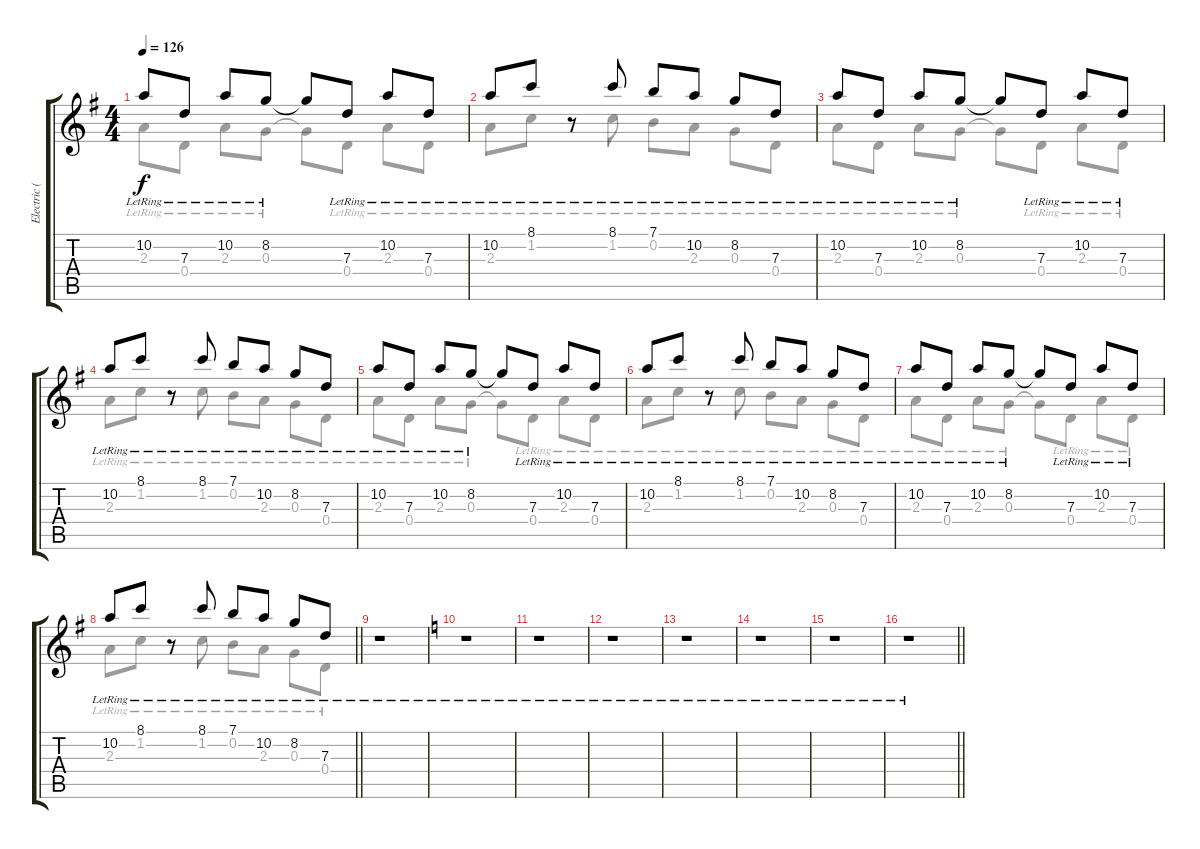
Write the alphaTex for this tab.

\track ("Electric (clean #1)" "Electric (") {instrument electricguitarclean}
\staff {score tabs}
\tuning (E4 B3 G3 D3 A2 E2) {hide}
\voice
\ts (4 4)
\tempo 126
\clef g2
\ks g
10.2{lr}.8{dy f} 7.3{lr}.8 10.2{lr}.8 8.2{lr}.8 8.2{t}.8 7.3{lr}.8 10.2{lr}.8 7.3{lr}.8 |
10.2{lr}.8 8.1{lr}.8 r.8 8.1{lr}.8 7.1{lr}.8 10.2{lr}.8 8.2{lr}.8 7.3{lr}.8 |
10.2{lr}.8 7.3{lr}.8 10.2{lr}.8 8.2{lr}.8 8.2{t}.8 7.3{lr}.8 10.2{lr}.8 7.3{lr}.8 |
10.2{lr}.8 8.1{lr}.8 r.8 8.1{lr}.8 7.1{lr}.8 10.2{lr}.8 8.2{lr}.8 7.3{lr}.8 |
10.2{lr}.8 7.3{lr}.8 10.2{lr}.8 8.2{lr}.8 8.2{t}.8 7.3{lr}.8 10.2{lr}.8 7.3{lr}.8 |
10.2{lr}.8 8.1{lr}.8 r.8 8.1{lr}.8 7.1{lr}.8 10.2{lr}.8 8.2{lr}.8 7.3{lr}.8 |
10.2{lr}.8 7.3{lr}.8 10.2{lr}.8 8.2{lr}.8 8.2{t}.8 7.3{lr}.8 10.2{lr}.8 7.3{lr}.8 |
\barLineRight lightlight
10.2{lr}.8 8.1{lr}.8 r.8 8.1{lr}.8 7.1{lr}.8 10.2{lr}.8 8.2{lr}.8 7.3{lr}.8 |
r.1 |
\ks c
r.1 |
r.1 |
r.1 |
r.1 |
r.1 |
r.1 |
\barLineRight lightlight
r.1
\voice
\clef g2
\ottava regular
\simile none
\ks g
2.3{lr}.8{dy f} 0.4{lr}.8 2.3{lr}.8 0.3{lr}.8 0.3{t}.8 0.4{lr}.8 2.3{lr}.8 0.4{lr}.8 |
2.3{lr}.8 1.2{lr}.8 r.8 1.2{lr}.8 0.2{lr}.8 2.3{lr}.8 0.3{lr}.8 0.4{lr}.8 |
2.3{lr}.8 0.4{lr}.8 2.3{lr}.8 0.3{lr}.8 0.3{t}.8 0.4{lr}.8 2.3{lr}.8 0.4{lr}.8 |
2.3{lr}.8 1.2{lr}.8 r.8 1.2{lr}.8 0.2{lr}.8 2.3{lr}.8 0.3{lr}.8 0.4{lr}.8 |
2.3{lr}.8 0.4{lr}.8 2.3{lr}.8 0.3{lr}.8 0.3{t}.8 0.4{lr}.8 2.3{lr}.8 0.4{lr}.8 |
2.3{lr}.8 1.2{lr}.8 r.8 1.2{lr}.8 0.2{lr}.8 2.3{lr}.8 0.3{lr}.8 0.4{lr}.8 |
2.3{lr}.8 0.4{lr}.8 2.3{lr}.8 0.3{lr}.8 0.3{t}.8 0.4{lr}.8 2.3{lr}.8 0.4{lr}.8 |
\barLineRight lightlight
2.3{lr}.8 1.2{lr}.8 r.8 1.2{lr}.8 0.2{lr}.8 2.3{lr}.8 0.3{lr}.8 0.4{lr}.8 |
|
\ks c
|
|
|
|
|
|
\barLineRight lightlight
